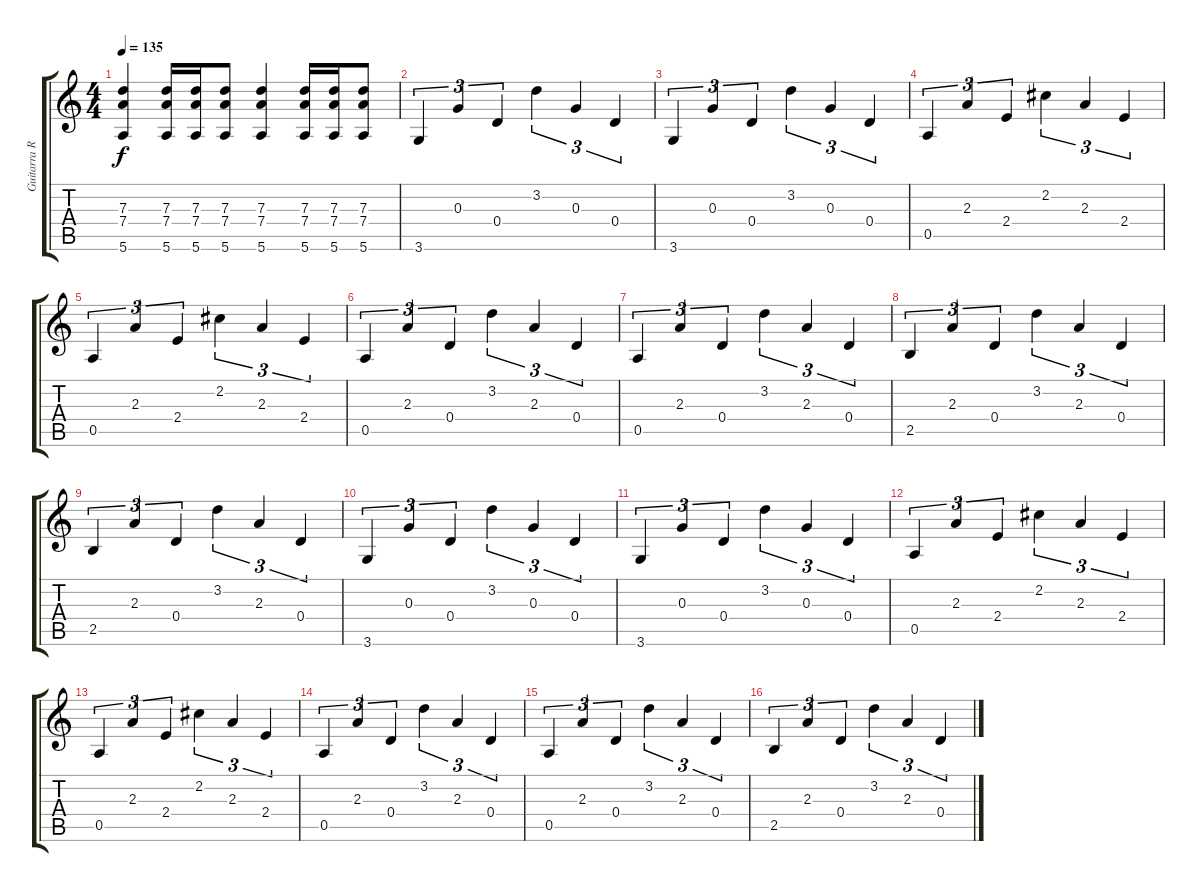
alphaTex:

\track ("Guitarra Rítmica" "Guitarra R") {instrument acousticguitarnylon}
\staff {score tabs}
\tuning (E4 B3 G3 D3 A2 E2) {hide}
\ts (4 4)
\tempo 135
\clef g2
\ks c
(7.3 7.4 5.6).4{dy f} (7.3 7.4 5.6).16 (7.3 7.4 5.6).16 (7.3 7.4 5.6).8 (7.3 7.4 5.6).4 (7.3 7.4 5.6).16 (7.3 7.4 5.6).16 (7.3 7.4 5.6).8 |
3.6.4{tu (3 2) volume 9 instrument electricguitarclean} 0.3.4{tu (3 2)} 0.4.4{tu (3 2)} 3.2.4{tu (3 2)} 0.3.4{tu (3 2)} 0.4.4{tu (3 2)} |
3.6.4{tu (3 2)} 0.3.4{tu (3 2)} 0.4.4{tu (3 2)} 3.2.4{tu (3 2)} 0.3.4{tu (3 2)} 0.4.4{tu (3 2)} |
0.5.4{tu (3 2)} 2.3.4{tu (3 2)} 2.4.4{tu (3 2)} 2.2.4{tu (3 2)} 2.3.4{tu (3 2)} 2.4.4{tu (3 2)} |
0.5.4{tu (3 2)} 2.3.4{tu (3 2)} 2.4.4{tu (3 2)} 2.2.4{tu (3 2)} 2.3.4{tu (3 2)} 2.4.4{tu (3 2)} |
0.5.4{tu (3 2)} 2.3.4{tu (3 2)} 0.4.4{tu (3 2)} 3.2.4{tu (3 2)} 2.3.4{tu (3 2)} 0.4.4{tu (3 2)} |
0.5.4{tu (3 2)} 2.3.4{tu (3 2)} 0.4.4{tu (3 2)} 3.2.4{tu (3 2)} 2.3.4{tu (3 2)} 0.4.4{tu (3 2)} |
2.5.4{tu (3 2)} 2.3.4{tu (3 2)} 0.4.4{tu (3 2)} 3.2.4{tu (3 2)} 2.3.4{tu (3 2)} 0.4.4{tu (3 2)} |
2.5.4{tu (3 2)} 2.3.4{tu (3 2)} 0.4.4{tu (3 2)} 3.2.4{tu (3 2)} 2.3.4{tu (3 2)} 0.4.4{tu (3 2)} |
3.6.4{tu (3 2)} 0.3.4{tu (3 2)} 0.4.4{tu (3 2)} 3.2.4{tu (3 2)} 0.3.4{tu (3 2)} 0.4.4{tu (3 2)} |
3.6.4{tu (3 2)} 0.3.4{tu (3 2)} 0.4.4{tu (3 2)} 3.2.4{tu (3 2)} 0.3.4{tu (3 2)} 0.4.4{tu (3 2)} |
0.5.4{tu (3 2)} 2.3.4{tu (3 2)} 2.4.4{tu (3 2)} 2.2.4{tu (3 2)} 2.3.4{tu (3 2)} 2.4.4{tu (3 2)} |
0.5.4{tu (3 2)} 2.3.4{tu (3 2)} 2.4.4{tu (3 2)} 2.2.4{tu (3 2)} 2.3.4{tu (3 2)} 2.4.4{tu (3 2)} |
0.5.4{tu (3 2)} 2.3.4{tu (3 2)} 0.4.4{tu (3 2)} 3.2.4{tu (3 2)} 2.3.4{tu (3 2)} 0.4.4{tu (3 2)} |
0.5.4{tu (3 2)} 2.3.4{tu (3 2)} 0.4.4{tu (3 2)} 3.2.4{tu (3 2)} 2.3.4{tu (3 2)} 0.4.4{tu (3 2)} |
2.5.4{tu (3 2)} 2.3.4{tu (3 2)} 0.4.4{tu (3 2)} 3.2.4{tu (3 2)} 2.3.4{tu (3 2)} 0.4.4{tu (3 2)}
